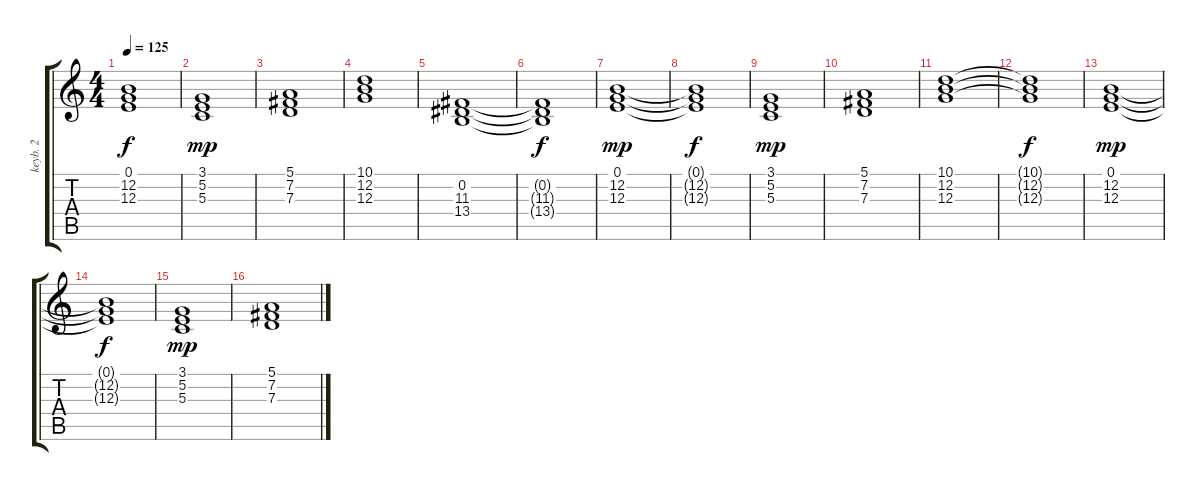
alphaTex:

\track ("keyb. 2" "keyb. 2") {instrument stringensemble1}
\staff {score tabs}
\tuning (E4 B3 G3 D3 A2 E2) {hide}
\ts (4 4)
\tempo 125
\clef g2
\ks c
(0.1{t} 12.2{t} 12.3{t}).1{dy f} |
(3.1 5.2 5.3).1{dy mp} |
(5.1 7.2 7.3).1 |
(10.1 12.2 12.3).1 |
(0.2 11.3 13.4).1 |
(0.2{t} 11.3{t} 13.4{t}).1{dy f} |
(0.1 12.2 12.3).1{dy mp} |
(0.1{t} 12.2{t} 12.3{t}).1{dy f} |
(3.1 5.2 5.3).1{dy mp} |
(5.1 7.2 7.3).1 |
(10.1 12.2 12.3).1 |
(10.1{t} 12.2{t} 12.3{t}).1{dy f} |
(0.1 12.2 12.3).1{dy mp} |
(0.1{t} 12.2{t} 12.3{t}).1{dy f} |
(3.1 5.2 5.3).1{dy mp} |
(5.1 7.2 7.3).1
